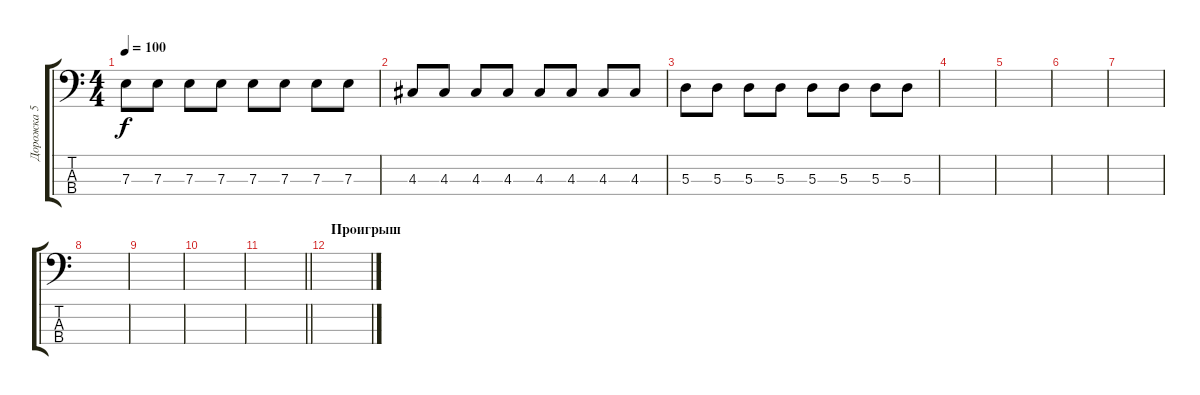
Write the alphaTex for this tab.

\track ("Дорожка 5" "Дорожка 5") {instrument electricbassfinger}
\staff {score tabs}
\tuning (G2 D2 A1 E1) {hide}
\ts (4 4)
\tempo 100
\clef f4
\ks c
7.3.8{dy f} 7.3.8 7.3.8 7.3.8 7.3.8 7.3.8 7.3.8 7.3.8 |
4.3.8 4.3.8 4.3.8 4.3.8 4.3.8 4.3.8 4.3.8 4.3.8 |
5.3.8 5.3.8 5.3.8 5.3.8 5.3.8 5.3.8 5.3.8 5.3.8 |
|
|
|
|
|
|
|
\barLineRight lightlight
|
\section ("" "Проигрыш")
